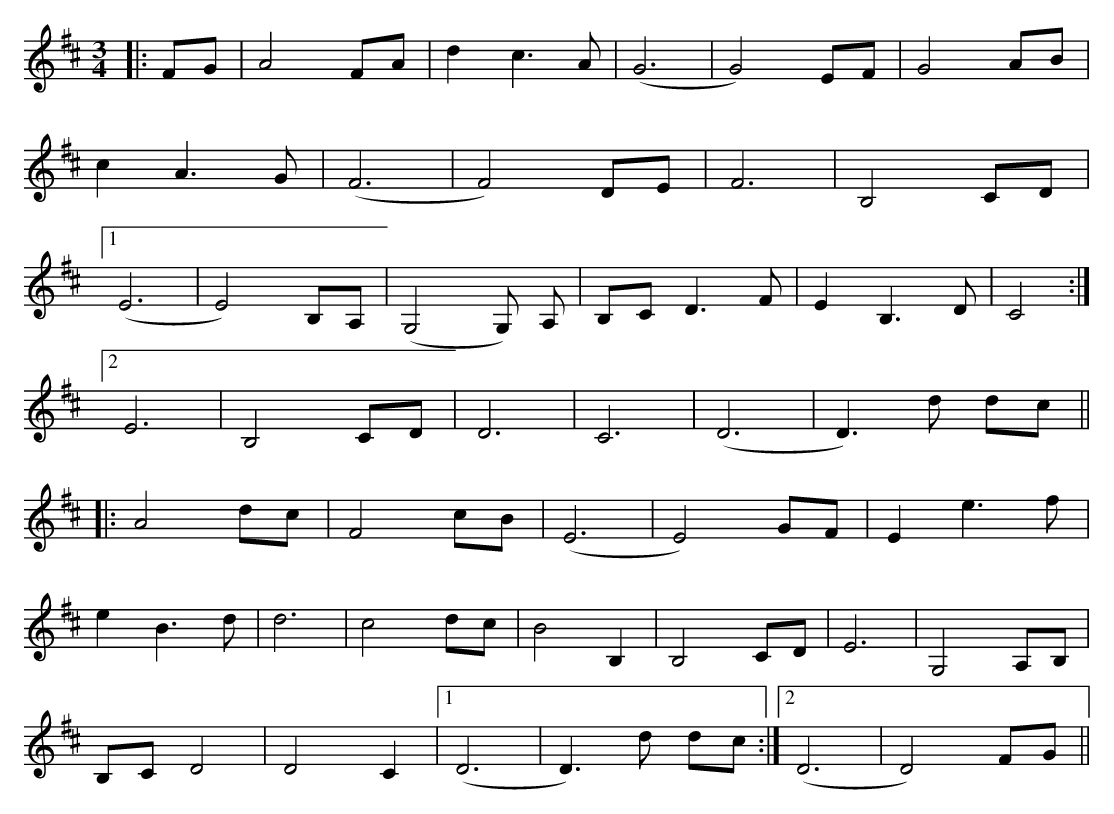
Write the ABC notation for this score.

X:1
M:3/4
K:D
|:FG|A4 FA|d2 c3 A|(G6|G4) EF|G4 AB|
c2 A3 G|(F6|F4) DE|F6|B,4 CD|
[1(E6|E4) B,A,|(G,4 G,) A,|B,C D3 F|E2 B,3 D|C4:|
[2 E6|B,4 CD|D6|C6|(D6|D3) d dc||
|:A4 dc|F4 cB|(E6|E4) GF|E2 e3 f|
e2 B3 d|d6|c4 dc|B4 B,2|B,4 CD|E6|G,4 A,B,|
B,C D4|D4 C2|1 (D6|D3) d dc:|2 (D6|D4) FG||
